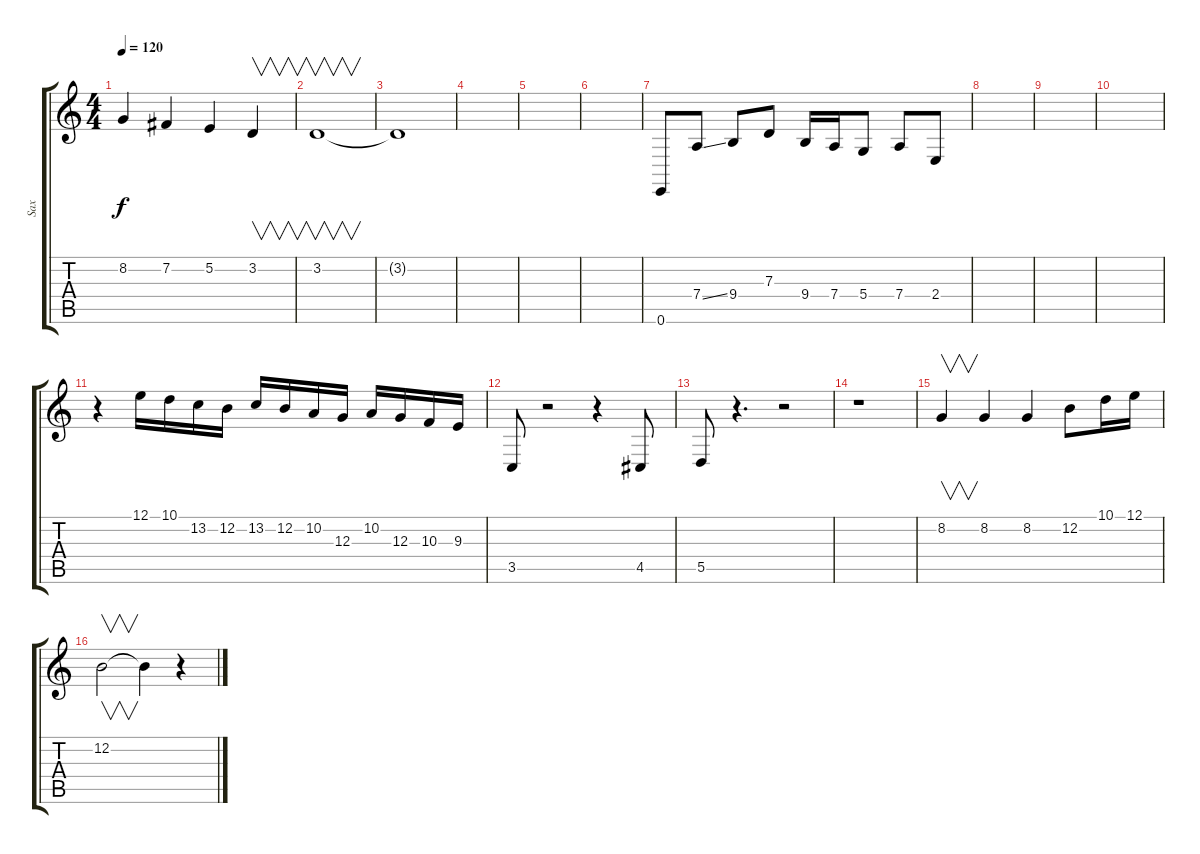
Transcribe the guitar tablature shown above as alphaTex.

\track ("Sax" "Sax") {instrument baritonesax}
\staff {score tabs}
\tuning (E4 B3 G3 D3 A2 E2) {hide}
\ts (4 4)
\tempo 120
\clef g2
\ks c
8.2.4{dy f} 7.2.4 5.2.4 3.2.4{v} |
3.2.1{v} |
3.2{t}.1 |
|
|
|
0.6.8 7.4{ss}.8 9.4.8 7.3.8 9.4.16 7.4.16 5.4.8 7.4.8 2.4.8 |
|
|
|
r.4 12.1.16 10.1.16 13.2.16 12.2.16 13.2.16 12.2.16 10.2.16 12.3.16 10.2.16 12.3.16 10.3.16 9.3.16 |
3.5.8 r.2 r.4 4.5.8 |
5.5.8 r.4{d} r.2 |
r.1 |
8.2.4{v} 8.2.4 8.2.4 12.2.8 10.1.16 12.1.16 |
12.2.2{v} 12.2{t}.4 r.4
